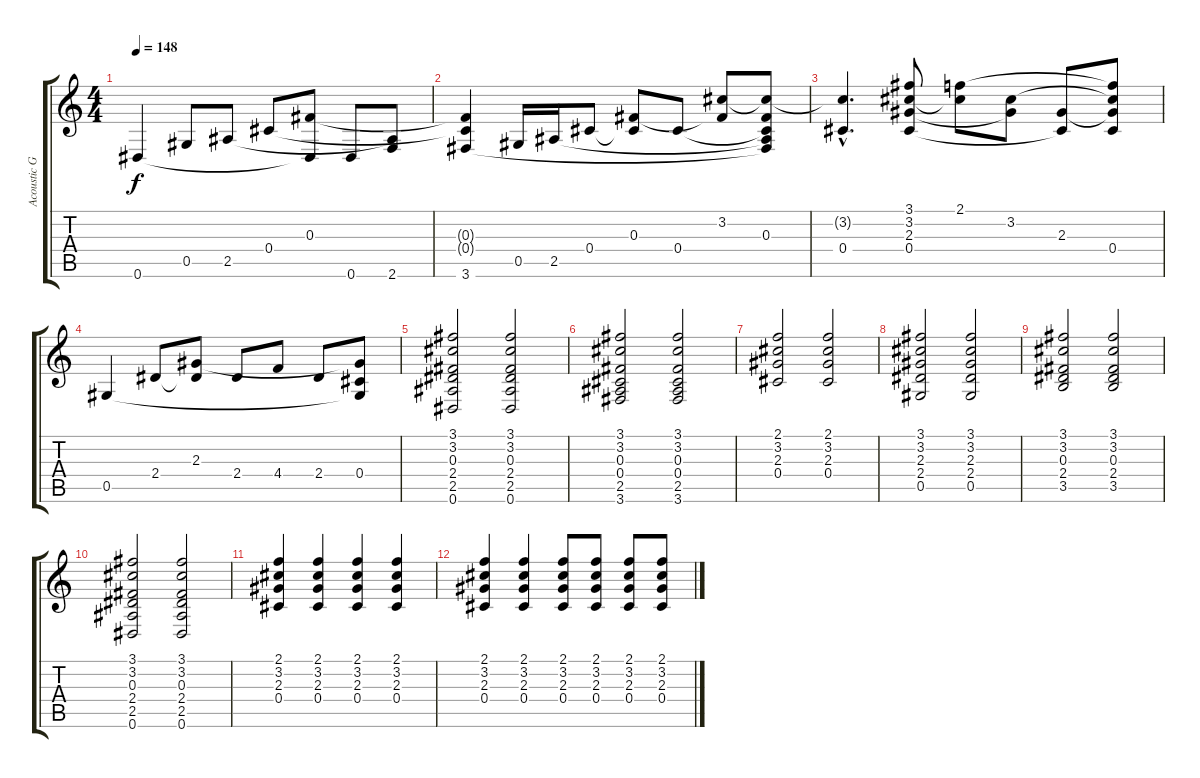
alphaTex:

\track ("Acoustic Guitar" "Acoustic G") {instrument acousticguitarsteel}
\staff {score tabs}
\tuning (Eb4 Bb3 Gb3 Db3 Ab2 Eb2) {hide}
\ts (4 4)
\tempo 148
\clef g2
\ks c
0.6.4{dy f} 0.5.8 2.5.8 0.4.8 (0.3 0.6{t}).8 0.6.8 (2.5{t} 2.6).8 |
(0.3{t} 0.4{t} 3.6).4 0.5.16 2.5.16 0.4.8 (0.3 0.4{t}).8 0.4.8 (3.2 0.3{t}).8 (3.2{t} 0.3 0.4{t} 2.5{t} 3.6{t}).8 |
(3.2{hac t} 0.4{hac}).4{d} (3.1 3.2 2.3 0.4).8 (2.1 3.2{t}).8 (3.2 2.3{t}).8 (2.3 0.4{t}).8 (2.1{t} 3.2{t} 2.3{t} 0.4).8 |
0.5.4 2.4.8 (2.3 2.4{t}).8 2.4.8 4.4.8 2.4.8 (2.3{t} 0.4 0.5{t}).8 |
(3.1 3.2 0.3 2.4 2.5 0.6).2 (3.1 3.2 0.3 2.4 2.5 0.6).2 |
(3.1 3.2 0.3 0.4 2.5 3.6).2 (3.1 3.2 0.3 0.4 2.5 3.6).2 |
(2.1 3.2 2.3 0.4).2 (2.1 3.2 2.3 0.4).2 |
(3.1 3.2 2.3 2.4 0.5).2 (3.1 3.2 2.3 2.4 0.5).2 |
(3.1 3.2 0.3 2.4 3.5).2 (3.1 3.2 0.3 2.4 3.5).2 |
(3.1 3.2 0.3 2.4 2.5 0.6).2 (3.1 3.2 0.3 2.4 2.5 0.6).2 |
(2.1 3.2 2.3 0.4).4 (2.1 3.2 2.3 0.4).4 (2.1 3.2 2.3 0.4).4 (2.1 3.2 2.3 0.4).4 |
(2.1 3.2 2.3 0.4).4 (2.1 3.2 2.3 0.4).4 (2.1 3.2 2.3 0.4).8 (2.1 3.2 2.3 0.4).8 (2.1 3.2 2.3 0.4).8 (2.1 3.2 2.3 0.4).8
